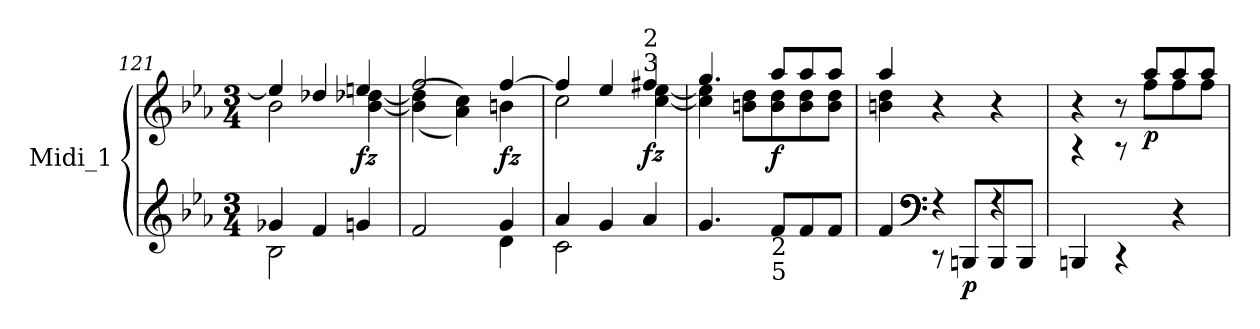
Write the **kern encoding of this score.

**kern	**kern	**dynam
*part1	*part1	*part1
*staff2	*staff1	*staff1/2
*I"Midi_1	*	*
!!LO:LB:g=z
*clefG2	*clefG2	*
*k[b-e-a-]	*k[b-e-a-]	*
*E-:	*E-:	*
*M3/4	*M3/4	*
=121	=121	=121
*^	*^	*
4g-X/	2B-\	4ee-/]	2b-\	.
4f/	.	4dd-X/	.	.
!	!	!	!	!LO:DY:b
4gn/	4ryy	4een/	[4b-\ [4dd-X\	fz
=122	=122	=122	=122	=122
2f/	2ryy	2ff/	((4b-\] 4dd-\]	.
.	.	.	4a-\ 4cc\))	.
!	!	!	!	!LO:DY:b
4g/	4d\	[4ff/	4bn\	fz
=123	=123	=123	=123	=123
4a-/	2c\	4ff/]	2cc\	.
4g/	.	4ee-/	.	.
!	!	!LO:TX:a:t=3	!	!
!	!	!LO:TX:a:t=2	!	!
!	!	!	!	!LO:DY:b
4a-/	4ryy	4ff#X/	[4cc\ [4ee-\	fz
=124	=124	=124	=124	=124
4.g/	2ryy	4.gg/	4cc\] 4ee-\]	.
.	.	.	8bn\ 8dd\L	.
!LO:TX:b:t=2	!	!	!	!
!LO:TX:b:t=5	!	!	!	!
!	!	!	!	!LO:DY:b
8f/L	.	8aa-/L	8b\ 8dd\	f
8f/	4ryy	8aa-/	8b\ 8dd\	.
8f/J	.	8aa-/J	8b\ 8dd\J	.
=125	=125	=125	=125	=125
*	*^	*	*	*
4ryy	4f/	4ryy	4aa-/	4bn\ 4dd\	.
*clefF4	*	*	*	*	*
4r	8r	4ryy	4r	2ryy	.
!	!	!	!	!	!LO:DY:b=2
.	8BBBn/L	.	.	.	p
4r	8BBB/	4ryy	4r	.	.
.	8BBB/J	.	.	.	.
=126	=126	=126	=126	=126	=126
4rb	4BBBn/	2ryy	4r	4.ryy	.
8rb	4r	.	8r	.	.
!	!	!	!	!	!LO:DY:b
4.ryy	.	.	8aa-/L	8ff\L	p
.	4r	4ryy	8aa-/	8ff\	.
.	.	.	8aa-/J	8ff\J	.
*v	*v	*v	*	*	*
*	*v	*v	*
=	=	=
*-	*-	*-
